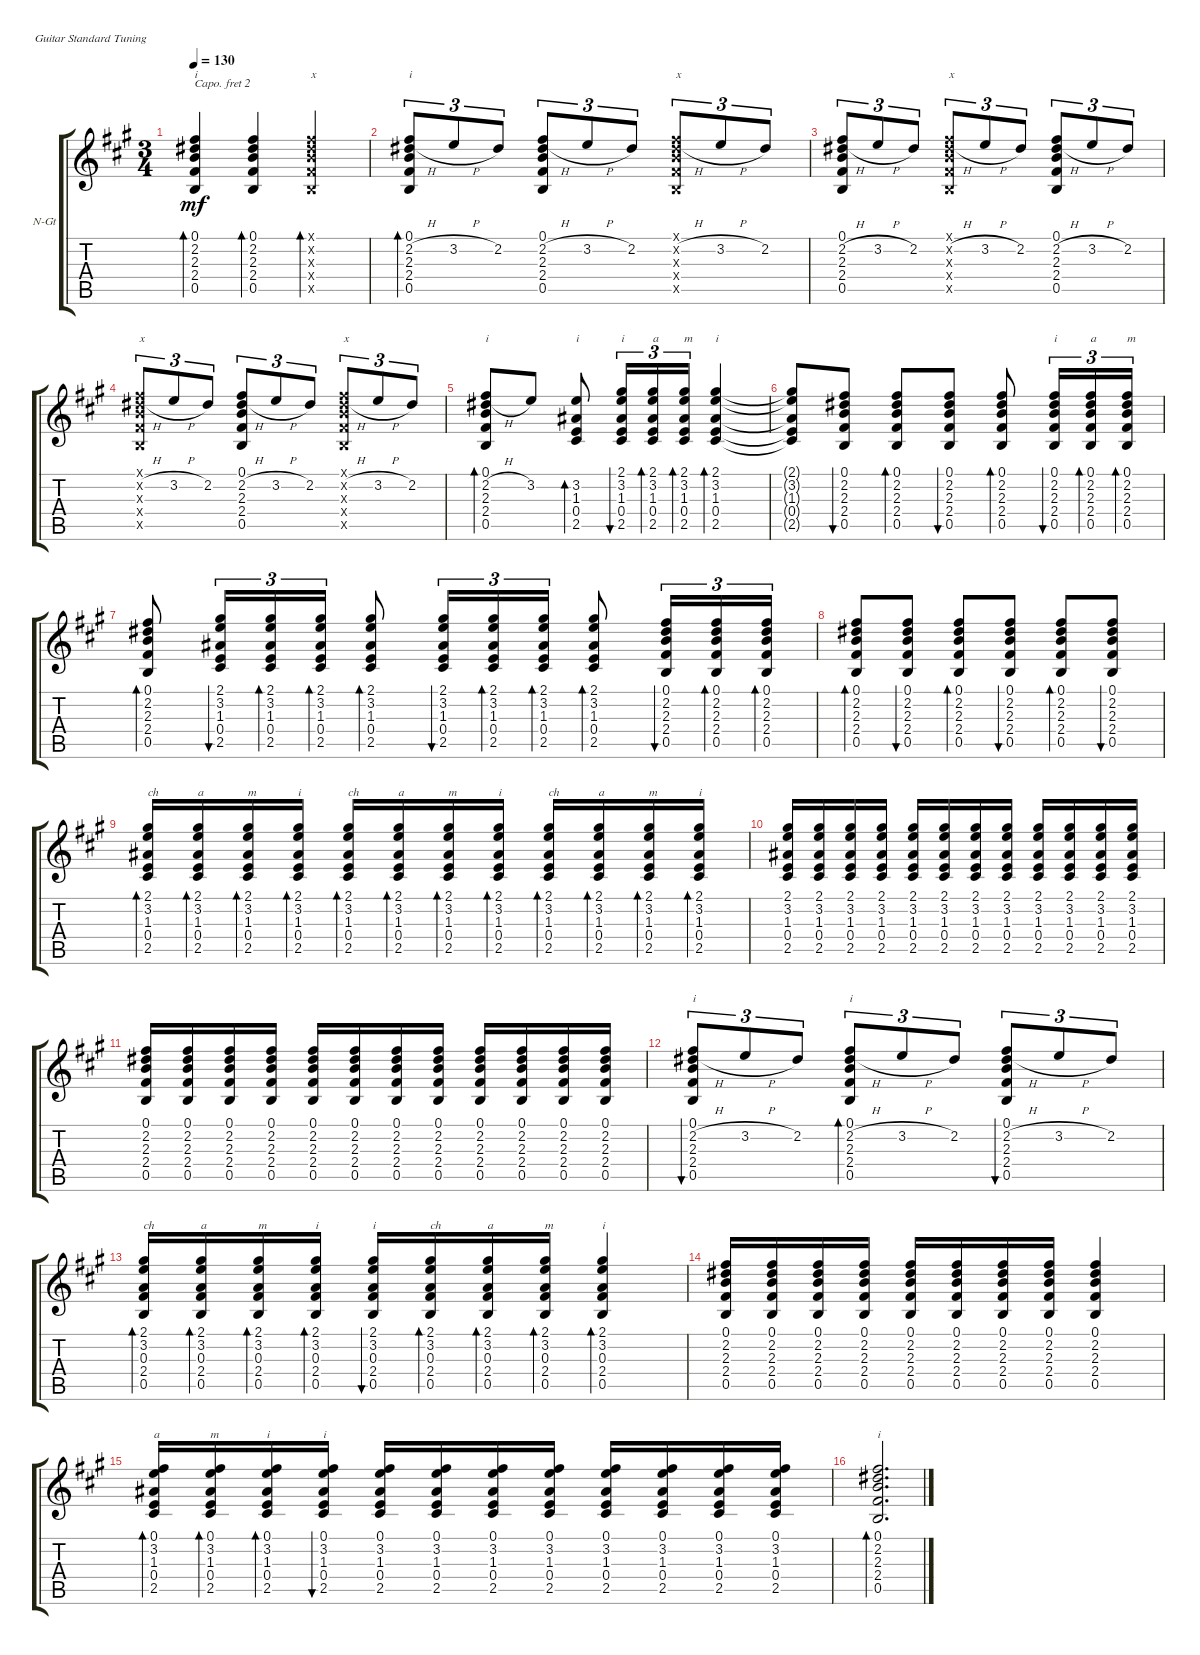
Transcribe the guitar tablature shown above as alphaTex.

\defaultSystemsLayout 4
\bracketExtendMode groupsimilarinstruments
\firstSystemTrackNameOrientation horizontal
\otherSystemsTrackNameOrientation horizontal
\track ("Nylon Guitar" "N-Gt") {instrument acousticguitarnylon}
\staff {score tabs}
\capo 2
\tuning (E4 B3 G3 D3 A2 E2)
\ts (3 4)
\tempo 130
\clef g2
\ks a
(0.1 2.2 2.3 2.4 0.5).4{bd 30 txt "i" dy mf instrument acousticguitarnylon} (0.1 2.2 2.3 2.4 0.5).4{bd 30} (0.1{x} 2.2{x} 2.3{x} 2.4{x} 0.5{x}).4{bd 30 txt "x"} |
(0.1 2.2{h} 2.3 2.4 0.5).8{tu (3 2) bd 30 txt "i"} 3.2{h}.8{tu (3 2)} 2.2.8{tu (3 2)} (0.1 2.2{h} 2.3 2.4 0.5).8{tu (3 2)} 3.2{h}.8{tu (3 2)} 2.2.8{tu (3 2)} (0.1{x} 2.2{h x} 2.3{x} 2.4{x} 0.5{x}).8{tu (3 2) txt "x"} 3.2{h}.8{tu (3 2)} 2.2.8{tu (3 2)} |
(0.1 2.2{h} 2.3 2.4 0.5).8{tu (3 2)} 3.2{h}.8{tu (3 2)} 2.2.8{tu (3 2)} (0.1{x} 2.2{h x} 2.3{x} 2.4{x} 0.5{x}).8{tu (3 2) txt "x"} 3.2{h}.8{tu (3 2)} 2.2.8{tu (3 2)} (0.1 2.2{h} 2.3 2.4 0.5).8{tu (3 2)} 3.2{h}.8{tu (3 2)} 2.2.8{tu (3 2)} |
(0.1{x} 2.2{h x} 2.3{x} 2.4{x} 0.5{x}).8{tu (3 2) txt "x"} 3.2{h}.8{tu (3 2)} 2.2.8{tu (3 2)} (0.1 2.2{h} 2.3 2.4 0.5).8{tu (3 2)} 3.2{h}.8{tu (3 2)} 2.2.8{tu (3 2)} (0.1{x} 2.2{h x} 2.3{x} 2.4{x} 0.5{x}).8{tu (3 2) txt "x"} 3.2{h}.8{tu (3 2)} 2.2.8{tu (3 2)} |
(0.1 2.2{h} 2.3 2.4 0.5).8{bd 30 txt "i"} 3.2.8 (3.2 1.3 0.4 2.5).8{bd 30 txt "i"} (2.5 0.4 1.3 3.2 2.1).16{tu (3 2) bu 30 txt "i"} (2.5 0.4 1.3 3.2 2.1).16{tu (3 2) bd 30 txt "a"} (2.5 0.4 1.3 3.2 2.1).16{tu (3 2) bd 30 txt "m"} (2.1 3.2 1.3 0.4 2.5).4{bd 30 txt "i"} |
(2.5{t} 0.4{t} 1.3{t} 3.2{t} 2.1{t}).8 (0.1 2.2 2.3 2.4 0.5).8{bu 30} (0.1 2.2 2.3 2.4 0.5).8{bd 30} (0.1 2.2 2.3 2.4 0.5).8{bu 30} (0.1 2.2 2.3 2.4 0.5).8{bd 30} (0.1 2.2 2.3 2.4 0.5).16{tu (3 2) bu 30 txt "i"} (0.1 2.2 2.3 2.4 0.5).16{tu (3 2) bd 30 txt "a"} (0.1 2.2 2.3 2.4 0.5).16{tu (3 2) bd 30 txt "m"} |
(0.1 2.2 2.3 2.4 0.5).8{bd 30} (2.1 3.2 1.3 0.4 2.5).16{tu (3 2) bu 30} (2.1 3.2 1.3 0.4 2.5).16{tu (3 2) bd 30} (2.1 3.2 1.3 0.4 2.5).16{tu (3 2) bd 30} (2.1 3.2 1.3 0.4 2.5).8{bd 30} (2.1 3.2 1.3 0.4 2.5).16{tu (3 2) bu 30} (2.1 3.2 1.3 0.4 2.5).16{tu (3 2) bd 30} (2.1 3.2 1.3 0.4 2.5).16{tu (3 2) bd 30} (2.1 3.2 1.3 0.4 2.5).8{bd 30} (0.1 2.2 2.3 2.4 0.5).16{tu (3 2) bu 30} (0.1 2.2 2.3 2.4 0.5).16{tu (3 2) bd 30} (0.1 2.2 2.3 2.4 0.5).16{tu (3 2) bd 30} |
(0.1 2.2 2.3 2.4 0.5).8{bd 30} (0.1 2.2 2.3 2.4 0.5).8{bu 30} (0.1 2.2 2.3 2.4 0.5).8{bd 30} (0.1 2.2 2.3 2.4 0.5).8{bu 30} (0.1 2.2 2.3 2.4 0.5).8{bd 30} (0.1 2.2 2.3 2.4 0.5).8{bu 30} |
(2.1 3.2 1.3 0.4 2.5).16{bd 30 txt "ch"} (2.1 3.2 1.3 0.4 2.5).16{bd 30 txt "a"} (2.1 3.2 1.3 0.4 2.5).16{bd 30 txt "m"} (2.1 3.2 1.3 0.4 2.5).16{bd 30 txt "i"} (2.1 3.2 1.3 0.4 2.5).16{bd 30 txt "ch"} (2.1 3.2 1.3 0.4 2.5).16{bd 30 txt "a"} (2.1 3.2 1.3 0.4 2.5).16{bd 30 txt "m"} (2.1 3.2 1.3 0.4 2.5).16{bd 30 txt "i"} (2.1 3.2 1.3 0.4 2.5).16{bd 30 txt "ch"} (2.1 3.2 1.3 0.4 2.5).16{bd 30 txt "a"} (2.1 3.2 1.3 0.4 2.5).16{bd 30 txt "m"} (2.1 3.2 1.3 0.4 2.5).16{bd 30 txt "i"} |
(2.1 3.2 1.3 0.4 2.5).16 (2.1 3.2 1.3 0.4 2.5).16 (2.1 3.2 1.3 0.4 2.5).16 (2.1 3.2 1.3 0.4 2.5).16 (2.1 3.2 1.3 0.4 2.5).16 (2.1 3.2 1.3 0.4 2.5).16 (2.1 3.2 1.3 0.4 2.5).16 (2.1 3.2 1.3 0.4 2.5).16 (2.1 3.2 1.3 0.4 2.5).16 (2.1 3.2 1.3 0.4 2.5).16 (2.1 3.2 1.3 0.4 2.5).16 (2.1 3.2 1.3 0.4 2.5).16 |
(0.1 2.2 2.3 2.4 0.5).16 (0.1 2.2 2.3 2.4 0.5).16 (0.1 2.2 2.3 2.4 0.5).16 (0.1 2.2 2.3 2.4 0.5).16 (0.1 2.2 2.3 2.4 0.5).16 (0.1 2.2 2.3 2.4 0.5).16 (0.1 2.2 2.3 2.4 0.5).16 (0.1 2.2 2.3 2.4 0.5).16 (0.1 2.2 2.3 2.4 0.5).16 (0.1 2.2 2.3 2.4 0.5).16 (0.1 2.2 2.3 2.4 0.5).16 (0.1 2.2 2.3 2.4 0.5).16 |
(0.1 2.2{h} 2.3 2.4 0.5).8{tu (3 2) bu 30 txt "i"} 3.2{h}.8{tu (3 2)} 2.2.8{tu (3 2)} (0.1 2.2{h} 2.3 2.4 0.5).8{tu (3 2) bd 30 txt "i"} 3.2{h}.8{tu (3 2)} 2.2.8{tu (3 2)} (0.1 2.2{h} 2.3 2.4 0.5).8{tu (3 2) bu 30} 3.2{h}.8{tu (3 2)} 2.2.8{tu (3 2)} |
(2.1 3.2 0.3 2.4 0.5).16{bd 30 txt "ch"} (2.1 3.2 0.3 2.4 0.5).16{bd 30 txt "a"} (2.1 3.2 0.3 2.4 0.5).16{bd 30 txt "m"} (2.1 3.2 0.3 2.4 0.5).16{bd 30 txt "i"} (2.1 3.2 0.3 2.4 0.5).16{bu 30 txt "i"} (2.1 3.2 0.3 2.4 0.5).16{bd 30 txt "ch"} (2.1 3.2 0.3 2.4 0.5).16{bd 30 txt "a"} (2.1 3.2 0.3 2.4 0.5).16{bd 30 txt "m"} (2.1 3.2 0.3 2.4 0.5).4{bd 30 txt "i"} |
(2.2 0.1 2.3 2.4 0.5).16 (2.2 0.1 2.3 2.4 0.5).16 (2.2 0.1 2.3 2.4 0.5).16 (2.2 0.1 2.3 2.4 0.5).16 (2.2 0.1 2.3 2.4 0.5).16 (2.2 0.1 2.3 2.4 0.5).16 (2.2 0.1 2.3 2.4 0.5).16 (2.2 0.1 2.3 2.4 0.5).16 (2.2 0.1 2.3 2.4 0.5).4 |
(0.1 3.2 1.3 0.4 2.5).16{bd 30 txt "a"} (0.1 3.2 1.3 0.4 2.5).16{bd 30 txt "m"} (0.1 3.2 1.3 0.4 2.5).16{bd 30 txt "i"} (0.1 3.2 1.3 0.4 2.5).16{bu 30 txt "i"} (0.1 3.2 1.3 0.4 2.5).16 (0.1 3.2 1.3 0.4 2.5).16 (0.1 3.2 1.3 0.4 2.5).16 (0.1 3.2 1.3 0.4 2.5).16 (0.1 3.2 1.3 0.4 2.5).16 (0.1 3.2 1.3 0.4 2.5).16 (0.1 3.2 1.3 0.4 2.5).16 (0.1 3.2 1.3 0.4 2.5).16 |
(0.1 2.2 2.3 2.4 0.5).2{d bd 30 txt "i"}
